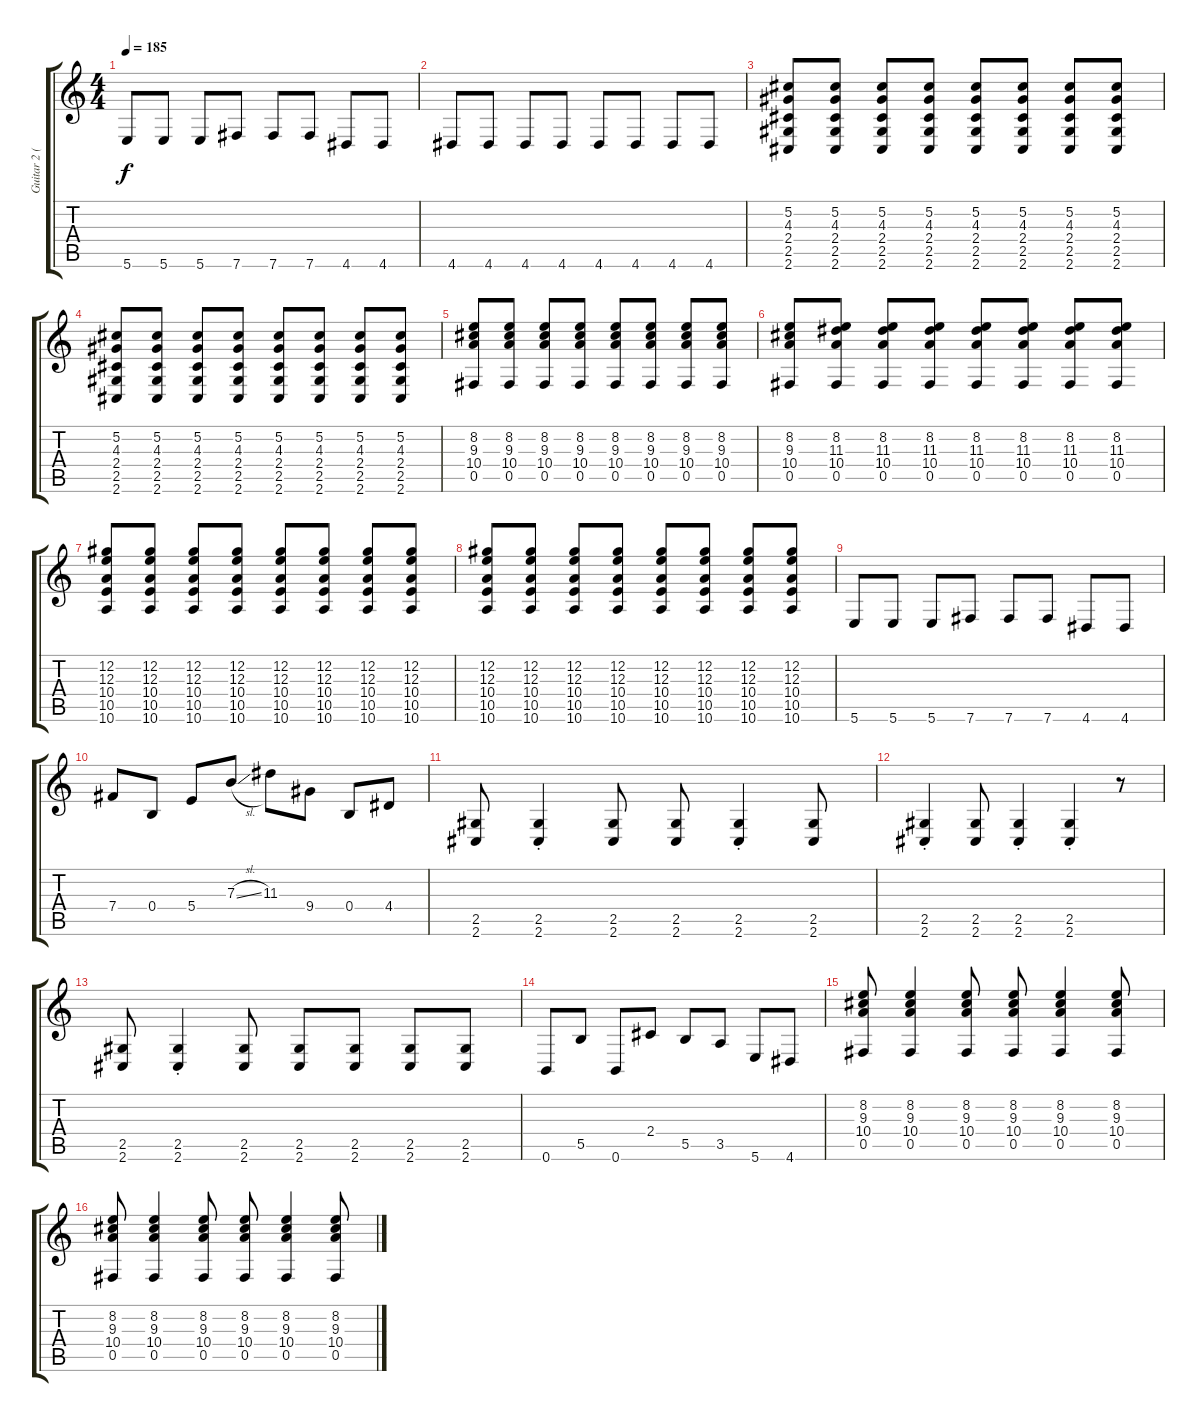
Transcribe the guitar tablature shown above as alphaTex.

\track ("Guitar 2 (Mike)" "Guitar 2 (") {instrument distortionguitar}
\staff {score tabs}
\tuning (Db4 Ab3 E3 B2 Gb2 B1) {hide}
\ts (4 4)
\tempo 185
\clef g2
\ks c
5.6.8{dy f} 5.6.8 5.6.8 7.6.8 7.6.8 7.6.8 4.6.8 4.6.8 |
4.6.8 4.6.8 4.6.8 4.6.8 4.6.8 4.6.8 4.6.8 4.6.8 |
(5.2 4.3 2.4 2.5 2.6).8 (5.2 4.3 2.4 2.5 2.6).8 (5.2 4.3 2.4 2.5 2.6).8 (5.2 4.3 2.4 2.5 2.6).8 (5.2 4.3 2.4 2.5 2.6).8 (5.2 4.3 2.4 2.5 2.6).8 (5.2 4.3 2.4 2.5 2.6).8 (5.2 4.3 2.4 2.5 2.6).8 |
(5.2 4.3 2.4 2.5 2.6).8 (5.2 4.3 2.4 2.5 2.6).8 (5.2 4.3 2.4 2.5 2.6).8 (5.2 4.3 2.4 2.5 2.6).8 (5.2 4.3 2.4 2.5 2.6).8 (5.2 4.3 2.4 2.5 2.6).8 (5.2 4.3 2.4 2.5 2.6).8 (5.2 4.3 2.4 2.5 2.6).8 |
(8.2 9.3 10.4 0.5).8 (8.2 9.3 10.4 0.5).8 (8.2 9.3 10.4 0.5).8 (8.2 9.3 10.4 0.5).8 (8.2 9.3 10.4 0.5).8 (8.2 9.3 10.4 0.5).8 (8.2 9.3 10.4 0.5).8 (8.2 9.3 10.4 0.5).8 |
(8.2 9.3 10.4 0.5).8 (8.2 11.3 10.4 0.5).8 (8.2 11.3 10.4 0.5).8 (8.2 11.3 10.4 0.5).8 (8.2 11.3 10.4 0.5).8 (8.2 11.3 10.4 0.5).8 (8.2 11.3 10.4 0.5).8 (8.2 11.3 10.4 0.5).8 |
(12.2 12.3 10.4 10.5 10.6).8 (12.2 12.3 10.4 10.5 10.6).8 (12.2 12.3 10.4 10.5 10.6).8 (12.2 12.3 10.4 10.5 10.6).8 (12.2 12.3 10.4 10.5 10.6).8 (12.2 12.3 10.4 10.5 10.6).8 (12.2 12.3 10.4 10.5 10.6).8 (12.2 12.3 10.4 10.5 10.6).8 |
(12.2 12.3 10.4 10.5 10.6).8 (12.2 12.3 10.4 10.5 10.6).8 (12.2 12.3 10.4 10.5 10.6).8 (12.2 12.3 10.4 10.5 10.6).8 (12.2 12.3 10.4 10.5 10.6).8 (12.2 12.3 10.4 10.5 10.6).8 (12.2 12.3 10.4 10.5 10.6).8 (12.2 12.3 10.4 10.5 10.6).8 |
5.6.8 5.6.8 5.6.8 7.6.8 7.6.8 7.6.8 4.6.8 4.6.8 |
7.4.8 0.4.8 5.4.8 7.3{sl}.8 11.3.8 9.4.8 0.4.8 4.4.8 |
(2.5 2.6).8{volume 13 balance 8} (2.5{st} 2.6{st}).4 (2.5 2.6).8 (2.5 2.6).8 (2.5{st} 2.6{st}).4 (2.5 2.6).8 |
(2.5{st} 2.6{st}).4 (2.5 2.6).8 (2.5{st} 2.6{st}).4 (2.5{st} 2.6{st}).4 r.8 |
(2.5 2.6).8 (2.5{st} 2.6{st}).4 (2.5 2.6).8 (2.5 2.6).8 (2.5 2.6).8 (2.5 2.6).8 (2.5 2.6).8 |
0.6.8 5.5.8 0.6.8 2.4.8 5.5.8 3.5.8 5.6.8 4.6.8 |
(8.2 9.3 10.4 0.5).8 (8.2 9.3 10.4 0.5).4 (8.2 9.3 10.4 0.5).8 (8.2 9.3 10.4 0.5).8 (8.2 9.3 10.4 0.5).4 (8.2 9.3 10.4 0.5).8 |
(8.2 9.3 10.4 0.5).8 (8.2 9.3 10.4 0.5).4 (8.2 9.3 10.4 0.5).8 (8.2 9.3 10.4 0.5).8 (8.2 9.3 10.4 0.5).4 (8.2 9.3 10.4 0.5).8
